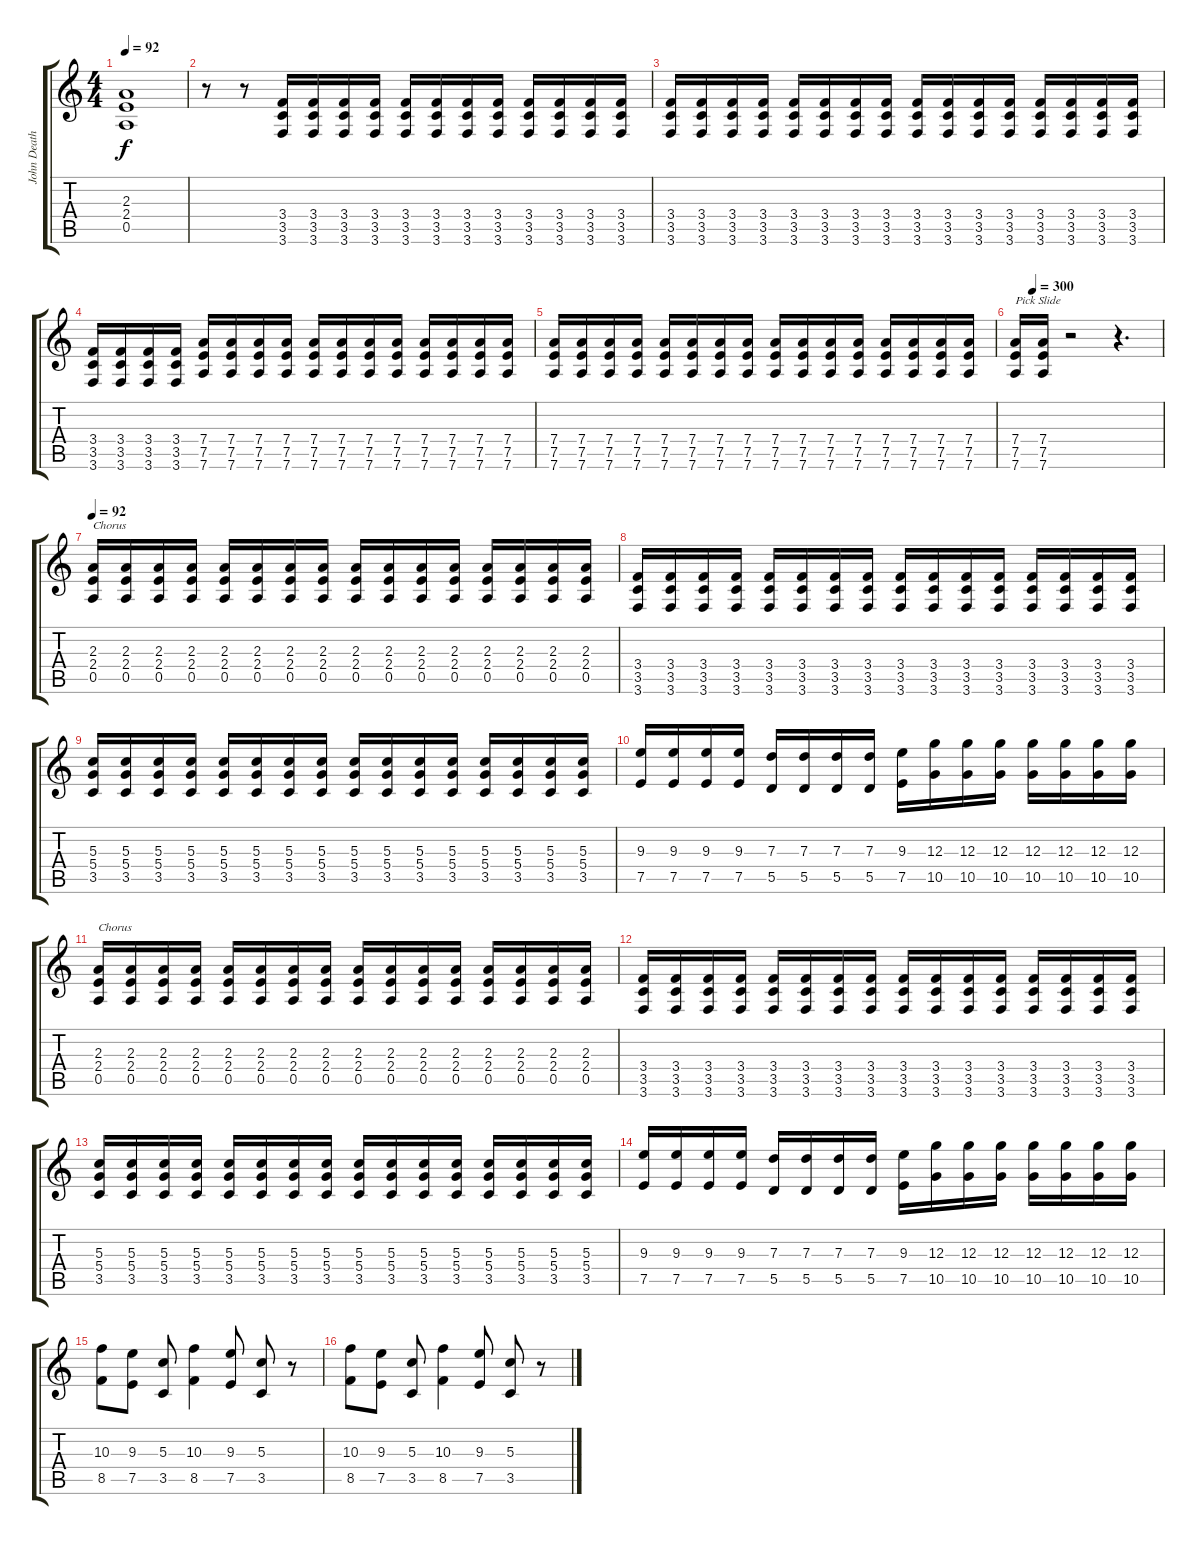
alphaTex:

\track ("John Death" "John Death") {instrument overdrivenguitar}
\staff {score tabs}
\tuning (E4 B3 G3 D3 A2 D2) {hide}
\ts (4 4)
\tempo 92
\clef g2
\ks c
(2.3{t} 2.4{t} 0.5{t}).1{dy f} |
r.8 r.8 (3.4 3.5 3.6).16 (3.4 3.5 3.6).16 (3.4 3.5 3.6).16 (3.4 3.5 3.6).16 (3.4 3.5 3.6).16 (3.4 3.5 3.6).16 (3.4 3.5 3.6).16 (3.4 3.5 3.6).16 (3.4 3.5 3.6).16 (3.4 3.5 3.6).16 (3.4 3.5 3.6).16 (3.4 3.5 3.6).16 |
(3.4 3.5 3.6).16 (3.4 3.5 3.6).16 (3.4 3.5 3.6).16 (3.4 3.5 3.6).16 (3.4 3.5 3.6).16 (3.4 3.5 3.6).16 (3.4 3.5 3.6).16 (3.4 3.5 3.6).16 (3.4 3.5 3.6).16 (3.4 3.5 3.6).16 (3.4 3.5 3.6).16 (3.4 3.5 3.6).16 (3.4 3.5 3.6).16 (3.4 3.5 3.6).16 (3.4 3.5 3.6).16 (3.4 3.5 3.6).16 |
(3.4 3.5 3.6).16 (3.4 3.5 3.6).16 (3.4 3.5 3.6).16 (3.4 3.5 3.6).16 (7.4 7.5 7.6).16 (7.4 7.5 7.6).16 (7.4 7.5 7.6).16 (7.4 7.5 7.6).16 (7.4 7.5 7.6).16 (7.4 7.5 7.6).16 (7.4 7.5 7.6).16 (7.4 7.5 7.6).16 (7.4 7.5 7.6).16 (7.4 7.5 7.6).16 (7.4 7.5 7.6).16 (7.4 7.5 7.6).16 |
(7.4 7.5 7.6).16 (7.4 7.5 7.6).16 (7.4 7.5 7.6).16 (7.4 7.5 7.6).16 (7.4 7.5 7.6).16 (7.4 7.5 7.6).16 (7.4 7.5 7.6).16 (7.4 7.5 7.6).16 (7.4 7.5 7.6).16 (7.4 7.5 7.6).16 (7.4 7.5 7.6).16 (7.4 7.5 7.6).16 (7.4 7.5 7.6).16 (7.4 7.5 7.6).16 (7.4 7.5 7.6).16 (7.4 7.5 7.6).16 |
\tempo (300 0.125)
(7.4 7.5 7.6).16{txt "Pick Slide"} (7.4 7.5 7.6).16 r.2 r.4{d} |
\tempo 92
(2.3 2.4 0.5).16{txt "Chorus"} (2.3 2.4 0.5).16 (2.3 2.4 0.5).16 (2.3 2.4 0.5).16 (2.3 2.4 0.5).16 (2.3 2.4 0.5).16 (2.3 2.4 0.5).16 (2.3 2.4 0.5).16 (2.3 2.4 0.5).16 (2.3 2.4 0.5).16 (2.3 2.4 0.5).16 (2.3 2.4 0.5).16 (2.3 2.4 0.5).16 (2.3 2.4 0.5).16 (2.3 2.4 0.5).16 (2.3 2.4 0.5).16 |
(3.4 3.5 3.6).16 (3.4 3.5 3.6).16 (3.4 3.5 3.6).16 (3.4 3.5 3.6).16 (3.4 3.5 3.6).16 (3.4 3.5 3.6).16 (3.4 3.5 3.6).16 (3.4 3.5 3.6).16 (3.4 3.5 3.6).16 (3.4 3.5 3.6).16 (3.4 3.5 3.6).16 (3.4 3.5 3.6).16 (3.4 3.5 3.6).16 (3.4 3.5 3.6).16 (3.4 3.5 3.6).16 (3.4 3.5 3.6).16 |
(5.3 5.4 3.5).16 (5.3 5.4 3.5).16 (5.3 5.4 3.5).16 (5.3 5.4 3.5).16 (5.3 5.4 3.5).16 (5.3 5.4 3.5).16 (5.3 5.4 3.5).16 (5.3 5.4 3.5).16 (5.3 5.4 3.5).16 (5.3 5.4 3.5).16 (5.3 5.4 3.5).16 (5.3 5.4 3.5).16 (5.3 5.4 3.5).16 (5.3 5.4 3.5).16 (5.3 5.4 3.5).16 (5.3 5.4 3.5).16 |
(9.3 7.5).16 (9.3 7.5).16 (9.3 7.5).16 (9.3 7.5).16 (7.3 5.5).16 (7.3 5.5).16 (7.3 5.5).16 (7.3 5.5).16 (9.3 7.5).16 (12.3 10.5).16 (12.3 10.5).16 (12.3 10.5).16 (12.3 10.5).16 (12.3 10.5).16 (12.3 10.5).16 (12.3 10.5).16 |
(2.3 2.4 0.5).16{txt "Chorus"} (2.3 2.4 0.5).16 (2.3 2.4 0.5).16 (2.3 2.4 0.5).16 (2.3 2.4 0.5).16 (2.3 2.4 0.5).16 (2.3 2.4 0.5).16 (2.3 2.4 0.5).16 (2.3 2.4 0.5).16 (2.3 2.4 0.5).16 (2.3 2.4 0.5).16 (2.3 2.4 0.5).16 (2.3 2.4 0.5).16 (2.3 2.4 0.5).16 (2.3 2.4 0.5).16 (2.3 2.4 0.5).16 |
(3.4 3.5 3.6).16 (3.4 3.5 3.6).16 (3.4 3.5 3.6).16 (3.4 3.5 3.6).16 (3.4 3.5 3.6).16 (3.4 3.5 3.6).16 (3.4 3.5 3.6).16 (3.4 3.5 3.6).16 (3.4 3.5 3.6).16 (3.4 3.5 3.6).16 (3.4 3.5 3.6).16 (3.4 3.5 3.6).16 (3.4 3.5 3.6).16 (3.4 3.5 3.6).16 (3.4 3.5 3.6).16 (3.4 3.5 3.6).16 |
(5.3 5.4 3.5).16 (5.3 5.4 3.5).16 (5.3 5.4 3.5).16 (5.3 5.4 3.5).16 (5.3 5.4 3.5).16 (5.3 5.4 3.5).16 (5.3 5.4 3.5).16 (5.3 5.4 3.5).16 (5.3 5.4 3.5).16 (5.3 5.4 3.5).16 (5.3 5.4 3.5).16 (5.3 5.4 3.5).16 (5.3 5.4 3.5).16 (5.3 5.4 3.5).16 (5.3 5.4 3.5).16 (5.3 5.4 3.5).16 |
(9.3 7.5).16 (9.3 7.5).16 (9.3 7.5).16 (9.3 7.5).16 (7.3 5.5).16 (7.3 5.5).16 (7.3 5.5).16 (7.3 5.5).16 (9.3 7.5).16 (12.3 10.5).16 (12.3 10.5).16 (12.3 10.5).16 (12.3 10.5).16 (12.3 10.5).16 (12.3 10.5).16 (12.3 10.5).16 |
(10.3 8.5).8 (9.3 7.5).8 (5.3 3.5).8 (10.3 8.5).4 (9.3 7.5).8 (5.3 3.5).8 r.8 |
(10.3 8.5).8 (9.3 7.5).8 (5.3 3.5).8 (10.3 8.5).4 (9.3 7.5).8 (5.3 3.5).8 r.8
